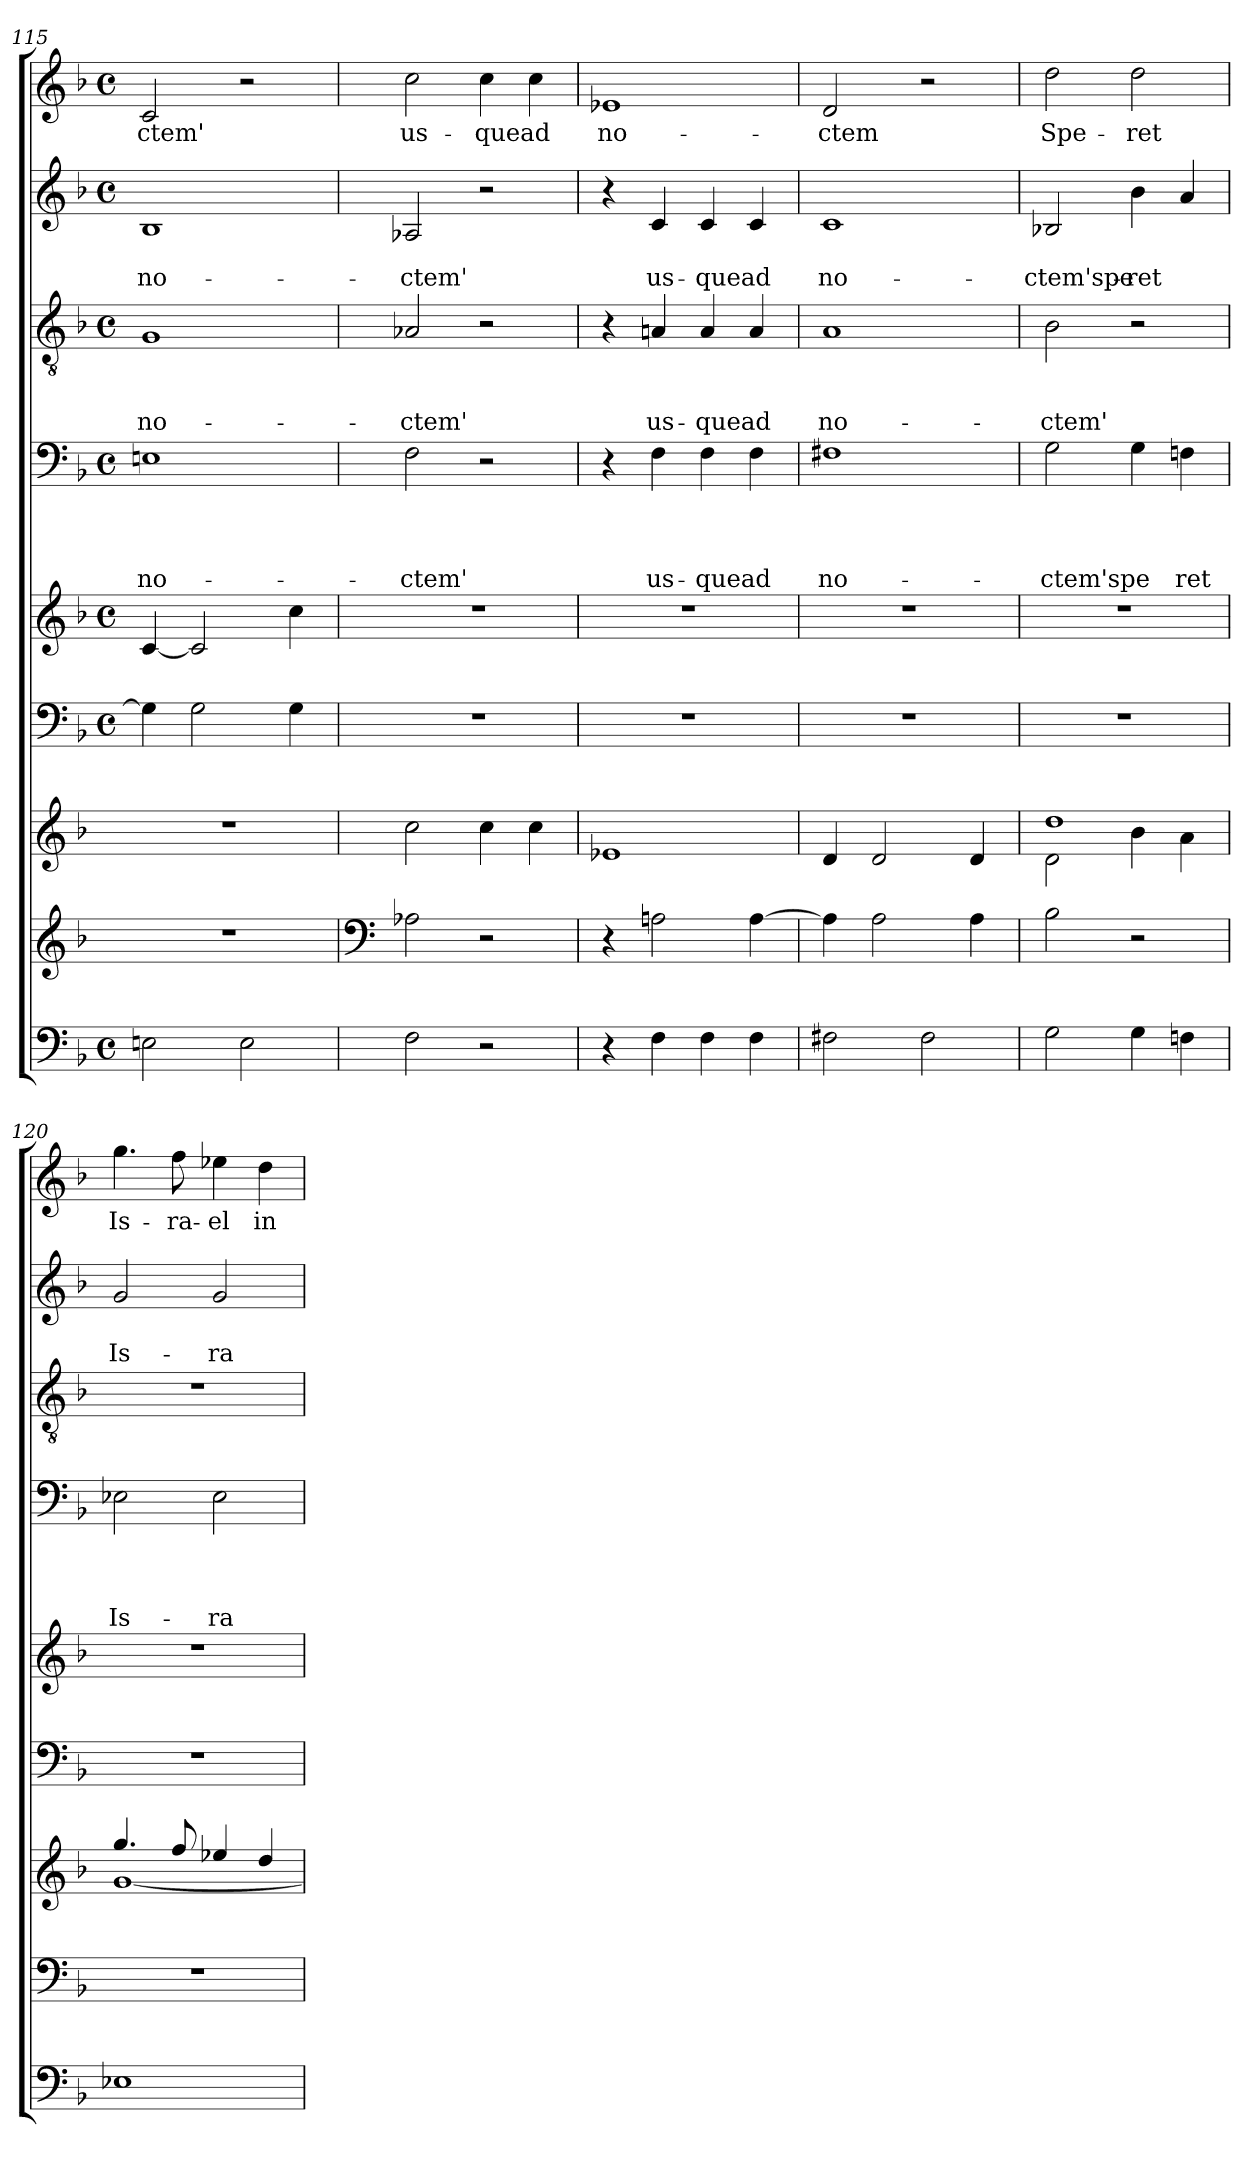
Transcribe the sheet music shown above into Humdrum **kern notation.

**kern	**kern	**kern	**kern	**kern	**kern	**text	**text	**text	**text	**kern	**text	**text	**text	**kern	**text	**text	**kern	**text
*part8	*part7	*part6	*part5	*part5	*part4	*part4	*part4	*part4	*part4	*part3	*part3	*part3	*part3	*part2	*part2	*part2	*part1	*part1
*staff9	*staff8	*staff7	*staff6	*staff5	*staff4	*staff4	*staff4	*staff4	*staff4	*staff3	*staff3	*staff3	*staff3	*staff2	*staff2	*staff2	*staff1	*staff1
*clefF4	*clefG2	*clefG2	*clefF4	*clefG2	*clefF4	*	*	*	*	*clefGv2	*	*	*	*clefG2	*	*	*clefG2	*
*k[b-]	*k[b-]	*k[b-]	*k[b-]	*k[b-]	*k[b-]	*	*	*	*	*k[b-]	*	*	*	*k[b-]	*	*	*k[b-]	*
*F:	*F:	*F:	*F:	*F:	*F:	*	*	*	*	*F:	*	*	*	*F:	*	*	*F:	*
*M4/4	*	*	*M4/4	*M4/4	*M4/4	*	*	*	*	*M4/4	*	*	*	*M4/4	*	*	*M4/4	*
*met(c)	*	*	*met(c)	*met(c)	*met(c)	*	*	*	*	*met(c)	*	*	*	*met(c)	*	*	*met(c)	*
=115	=115	=115	=115	=115	=115	=115	=115	=115	=115	=115	=115	=115	=115	=115	=115	=115	=115	=115
!	!	!	!	!	!	!	!	!	!LO:LY:b	!	!	!	!LO:LY:b	!	!	!LO:LY:b	!	!LO:LY:b
2En\	1r	1r	4G\]	[<4c/	1En	.	.	.	no-	1G	.	.	no-	1B-	.	no-	2c/	-ctem'
.	.	.	2G\	2c/]	.	.	.	.	.	.	.	.	.	.	.	.	.	.
2E\	.	.	.	.	.	.	.	.	.	.	.	.	.	.	.	.	2r	.
.	.	.	4G\	4cc\	.	.	.	.	.	.	.	.	.	.	.	.	.	.
!!LO:PB:g=z
=116	=116	=116	=116	=116	=116	=116	=116	=116	=116	=116	=116	=116	=116	=116	=116	=116	=116	=116
*	*clefF4	*	*	*	*	*	*	*	*	*	*	*	*	*	*	*	*	*
!	!	!	!	!	!	!	!	!	!LO:LY:b	!	!	!	!LO:LY:b	!	!	!LO:LY:b	!	!LO:LY:b
2F\	2A-X\	2cc\	1r	1r	2F\	.	.	.	-ctem'	2A-X/	.	.	-ctem'	2A-X/	.	-ctem'	2cc\	us-
!	!	!	!	!	!	!	!	!	!	!	!	!	!	!	!	!	!	!LO:LY:b
2r	2r	4cc\	.	.	2r	.	.	.	.	2r	.	.	.	2r	.	.	4cc\	-quead
.	.	4cc\	.	.	.	.	.	.	.	.	.	.	.	.	.	.	4cc\	.
=117	=117	=117	=117	=117	=117	=117	=117	=117	=117	=117	=117	=117	=117	=117	=117	=117	=117	=117
!	!	!	!	!	!	!	!	!	!	!	!	!	!	!	!	!	!	!LO:LY:b
4r	4r	1e-X	1r	1r	4r	.	.	.	.	4r	.	.	.	4r	.	.	1e-X	no-
!	!	!	!	!	!	!	!	!	!LO:LY:b	!	!	!	!LO:LY:b	!	!	!LO:LY:b	!	!
4F\	2An\	.	.	.	4F\	.	.	.	us-	4An/	.	.	us-	4c/	.	us-	.	.
!	!	!	!	!	!	!	!	!	!LO:LY:b	!	!	!	!LO:LY:b	!	!	!LO:LY:b	!	!
4F\	.	.	.	.	4F\	.	.	.	-quead	4A/	.	.	-quead	4c/	.	-quead	.	.
4F\	[>4A\	.	.	.	4F\	.	.	.	.	4A/	.	.	.	4c/	.	.	.	.
=118	=118	=118	=118	=118	=118	=118	=118	=118	=118	=118	=118	=118	=118	=118	=118	=118	=118	=118
!	!	!	!	!	!	!	!	!	!LO:LY:b	!	!	!	!LO:LY:b	!	!	!LO:LY:b	!	!LO:LY:b
2F#X\	4A\]	4d/	1r	1r	1F#X	.	.	.	no-	1A	.	.	no-	1c	.	no-	2d/	-ctem
.	2A\	2d/	.	.	.	.	.	.	.	.	.	.	.	.	.	.	.	.
2F#\	.	.	.	.	.	.	.	.	.	.	.	.	.	.	.	.	2r	.
.	4A\	4d/	.	.	.	.	.	.	.	.	.	.	.	.	.	.	.	.
=119	=119	=119	=119	=119	=119	=119	=119	=119	=119	=119	=119	=119	=119	=119	=119	=119	=119	=119
*	*	*^	*	*	*	*	*	*	*	*	*	*	*	*	*	*	*	*
!	!	!	!	!	!	!	!	!	!	!LO:LY:b	!	!	!	!LO:LY:b	!	!	!LO:LY:b	!	!LO:LY:b
2G\	2B-\	1dd	2d\	1r	1r	2G\	.	.	.	-ctem'spe	2B-\	.	.	-ctem'	2B-X/	.	-ctem'spe-	2dd\	Spe-
!	!	!	!	!	!	!	!	!	!	!	!	!	!	!	!	!	!LO:LY:b	!	!LO:LY:b
4G\	2r	.	4b-\	.	.	4G\	.	.	.	.	2r	.	.	.	4b-\	.	-ret	2dd\	-ret
!	!	!	!	!	!	!	!	!	!	!LO:LY:b	!	!	!	!	!	!	!	!	!
4Fn\	.	.	4a\	.	.	4Fn\	.	.	.	ret	.	.	.	.	4a/	.	.	.	.
=120	=120	=120	=120	=120	=120	=120	=120	=120	=120	=120	=120	=120	=120	=120	=120	=120	=120	=120	=120
!	!	!	!	!	!	!	!	!	!	!LO:LY:b	!	!	!	!	!	!	!LO:LY:b	!	!LO:LY:b
1E-X	1r	4.gg/	[<1g	1r	1r	2E-X\	.	.	.	Is-	1r	.	.	.	2g/	.	Is-	4.gg\	Is-
!	!	!	!	!	!	!	!	!	!	!	!	!	!	!	!	!	!	!	!LO:LY:b
.	.	8ff/	.	.	.	.	.	.	.	.	.	.	.	.	.	.	.	8ff\	-ra-
!	!	!	!	!	!	!	!	!	!	!LO:LY:b	!	!	!	!	!	!	!LO:LY:b	!	!LO:LY:b
.	.	4ee-X/	.	.	.	2E-\	.	.	.	-ra-	.	.	.	.	2g/	.	-ra-	4ee-X\	-el
!	!	!	!	!	!	!	!	!	!	!	!	!	!	!	!	!	!	!	!LO:LY:b
.	.	4dd/	.	.	.	.	.	.	.	.	.	.	.	.	.	.	.	4dd\	in
*	*	*v	*v	*	*	*	*	*	*	*	*	*	*	*	*	*	*	*	*
=	=	=	=	=	=	=	=	=	=	=	=	=	=	=	=	=	=	=
*-	*-	*-	*-	*-	*-	*-	*-	*-	*-	*-	*-	*-	*-	*-	*-	*-	*-	*-
